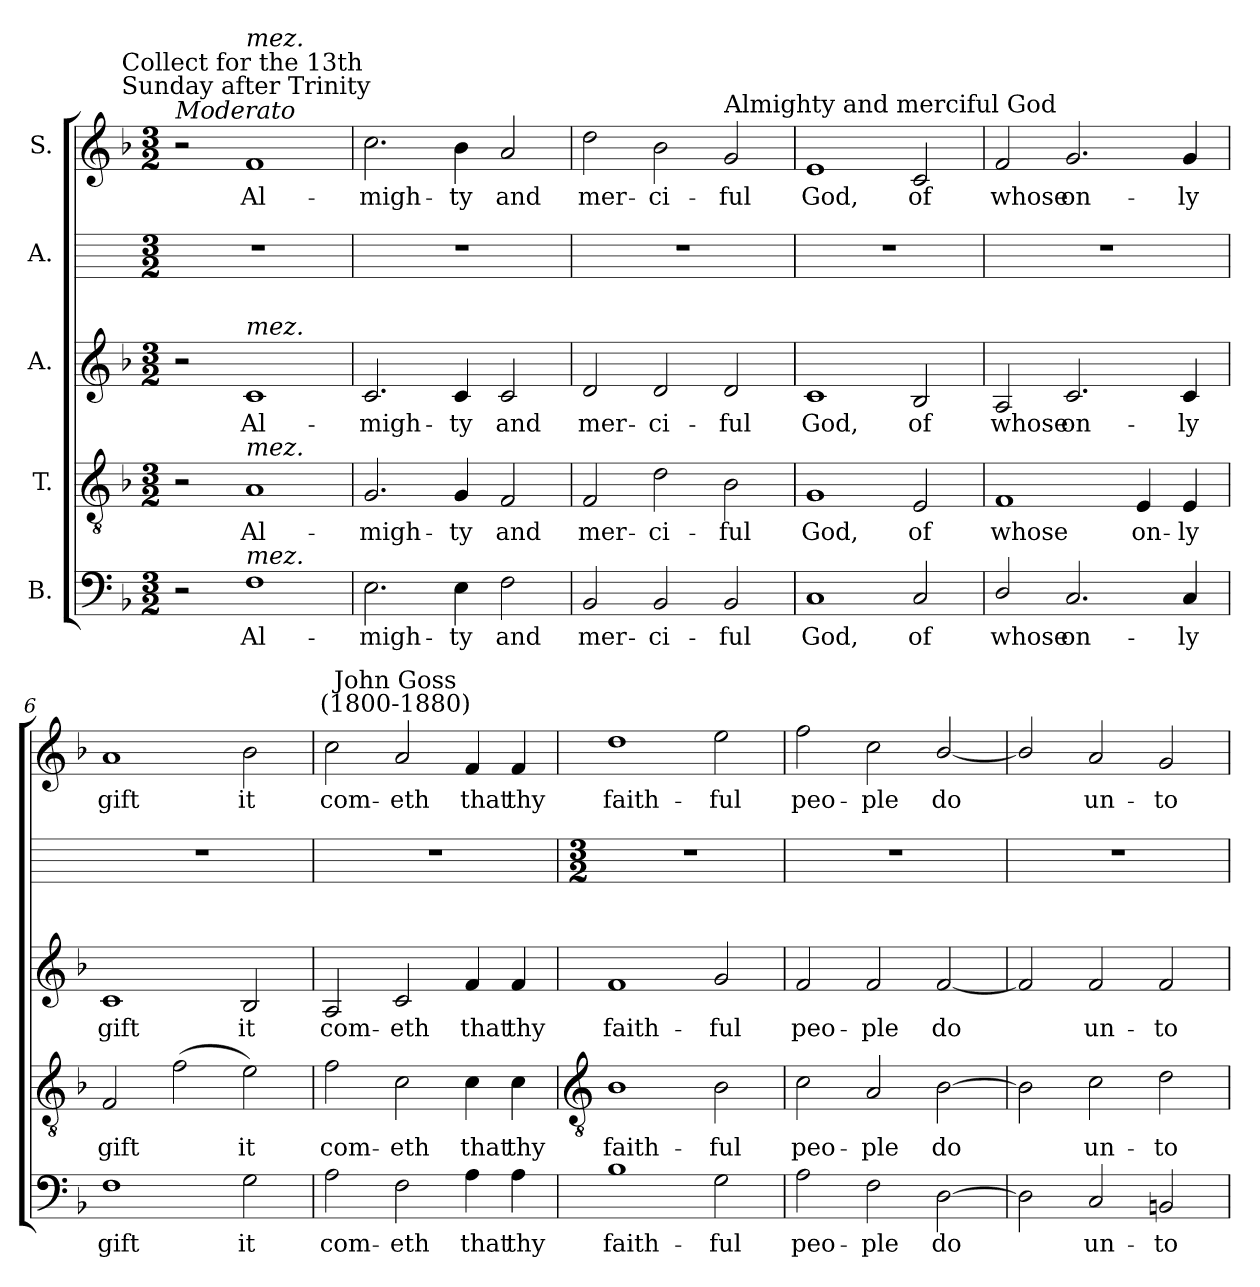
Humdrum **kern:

**kern	**text	**kern	**text	**kern	**text	**kern	**kern	**text
*part5	*part5	*part4	*part4	*part3	*part3	*part2	*part1	*part1
*staff5	*staff5	*staff4	*staff4	*staff3	*staff3	*staff2	*staff1	*staff1
*I"B.	*	*I"T.	*	*I"A.	*	*I"A.	*I"S.	*
*clefF4	*	*clefGv2	*	*clefG2	*	*	*clefG2	*
*k[b-]	*	*k[b-]	*	*k[b-]	*	*	*k[b-]	*
*F:	*	*F:	*	*F:	*	*	*F:	*
*M3/2	*	*M3/2	*	*M3/2	*	*M3/2	*M3/2	*
=1	=1	=1	=1	=1	=1	=1	=1	=1
!	!	!	!	!	!	!	!LO:TX:a:i:t=Moderato	!
2r	.	2r	.	2r	.	1.r	2r	.
!	!	!	!	!	!	!	!LO:TX:a:cj:t=Collect for the 13th \nSunday after Trinity	!
!	!	!	!	!	!	!	!LO:TX:a:i:t=mez.	!
!	!	!	!	!LO:TX:a:i:t=mez.	!	!	!	!
!	!	!LO:TX:a:i:t=mez.	!	!	!	!	!	!
!LO:TX:a:i:t=mez.	!	!	!	!	!	!	!	!
!	!LO:LY:b	!	!LO:LY:b	!	!LO:LY:b	!	!	!LO:LY:b
1F	Al-	1A	Al-	1c	Al-	.	1f	Al-
=2	=2	=2	=2	=2	=2	=2	=2	=2
!	!LO:LY:b	!	!LO:LY:b	!	!LO:LY:b	!	!	!LO:LY:b
2.E	-migh-	2.G	-migh-	2.c	-migh-	1.r	2.cc	-migh-
!	!LO:LY:b	!	!LO:LY:b	!	!LO:LY:b	!	!	!LO:LY:b
4E	-ty	4G	-ty	4c	-ty	.	4b-	-ty
!	!LO:LY:b	!	!LO:LY:b	!	!LO:LY:b	!	!	!LO:LY:b
2F	and	2F	and	2c	and	.	2a	and
=3	=3	=3	=3	=3	=3	=3	=3	=3
!	!LO:LY:b	!	!LO:LY:b	!	!LO:LY:b	!	!	!LO:LY:b
2BB-	mer-	2F	mer-	2d	mer-	1.r	2dd	mer-
!	!LO:LY:b	!	!LO:LY:b	!	!LO:LY:b	!	!	!LO:LY:b
2BB-	-ci-	2d	-ci-	2d	-ci-	.	2b-	-ci-
!	!	!	!	!	!	!	!LO:TX:a:t=Almighty and merciful God	!
!	!LO:LY:b	!	!LO:LY:b	!	!LO:LY:b	!	!	!LO:LY:b
2BB-	-ful	2B-	-ful	2d	-ful	.	2g	-ful
=4	=4	=4	=4	=4	=4	=4	=4	=4
!	!LO:LY:b	!	!LO:LY:b	!	!LO:LY:b	!	!	!LO:LY:b
1C	God,	1G	God,	1c	God,	1.r	1e	God,
!	!LO:LY:b	!	!LO:LY:b	!	!LO:LY:b	!	!	!LO:LY:b
2C	of	2E	of	2B-	of	.	2c	of
=5	=5	=5	=5	=5	=5	=5	=5	=5
!	!LO:LY:b	!	!LO:LY:b	!	!LO:LY:b	!	!	!LO:LY:b
2D/	whose	1F	whose	2A	whose	1.r	2f	whose
!	!LO:LY:b	!	!	!	!LO:LY:b	!	!	!LO:LY:b
2.C	on-	.	.	2.c	on-	.	2.g	on-
!	!	!	!LO:LY:b	!	!	!	!	!
.	.	4E	on-	.	.	.	.	.
!	!LO:LY:b	!	!LO:LY:b	!	!LO:LY:b	!	!	!LO:LY:b
4C	-ly	4E	-ly	4c	-ly	.	4g	-ly
=6	=6	=6	=6	=6	=6	=6	=6	=6
!	!LO:LY:b	!	!LO:LY:b	!	!LO:LY:b	!	!	!LO:LY:b
1F	gift	2F	gift	1c	gift	1.r	1a	gift
.	.	(>2f	.	.	.	.	.	.
!	!LO:LY:b	!	!LO:LY:b	!	!LO:LY:b	!	!	!LO:LY:b
2G	it	2e)	it	2B-	it	.	2b-	it
=7	=7	=7	=7	=7	=7	=7	=7	=7
!	!LO:LY:b	!	!LO:LY:b	!	!LO:LY:b	!	!	!LO:LY:b
2A	com-	2f	com-	2A	com-	1.r	2cc	com-
!	!	!	!	!	!	!	!LO:TX:a:cj:t=John Goss\n(1800-1880)	!
!	!LO:LY:b	!	!LO:LY:b	!	!LO:LY:b	!	!	!LO:LY:b
2F	-eth	2c	-eth	2c	-eth	.	2a	-eth
!	!LO:LY:b	!	!LO:LY:b	!	!LO:LY:b	!	!	!LO:LY:b
4A	that	4c	that	4f	that	.	4f	that
!	!LO:LY:b	!	!LO:LY:b	!	!LO:LY:b	!	!	!LO:LY:b
4A	thy	4c	thy	4f	thy	.	4f	thy
!!LO:LB:g=z
=8	=8	=8	=8	=8	=8	=8	=8	=8
*	*	*clefGv2	*	*	*	*	*	*
*	*	*	*	*	*	*M3/2	*	*
!	!LO:LY:b	!	!LO:LY:b	!	!LO:LY:b	!	!	!LO:LY:b
1B-	faith-	1B-	faith-	1f	faith-	1.r	1dd	faith-
!	!LO:LY:b	!	!LO:LY:b	!	!LO:LY:b	!	!	!LO:LY:b
2G	-ful	2B-	-ful	2g	-ful	.	2ee	-ful
=9	=9	=9	=9	=9	=9	=9	=9	=9
!	!LO:LY:b	!	!LO:LY:b	!	!LO:LY:b	!	!	!LO:LY:b
2A	peo-	2c	peo-	2f	peo-	1.r	2ff	peo-
!	!LO:LY:b	!	!LO:LY:b	!	!LO:LY:b	!	!	!LO:LY:b
2F	-ple	2A	-ple	2f	-ple	.	2cc	-ple
!	!LO:LY:b	!	!LO:LY:b	!	!LO:LY:b	!	!	!LO:LY:b
[2D	do	[2B-	do	[2f	do	.	[2b-/	do
=10	=10	=10	=10	=10	=10	=10	=10	=10
2D]	.	2B-]	.	2f]	.	1.r	2b-/]	.
!	!LO:LY:b	!	!LO:LY:b	!	!LO:LY:b	!	!	!LO:LY:b
2C	un-	2c	un-	2f	un-	.	2a	un-
!	!LO:LY:b	!	!LO:LY:b	!	!LO:LY:b	!	!	!LO:LY:b
2BBn	-to	2d	-to	2f	-to	.	2g	-to
=	=	=	=	=	=	=	=	=
*-	*-	*-	*-	*-	*-	*-	*-	*-
